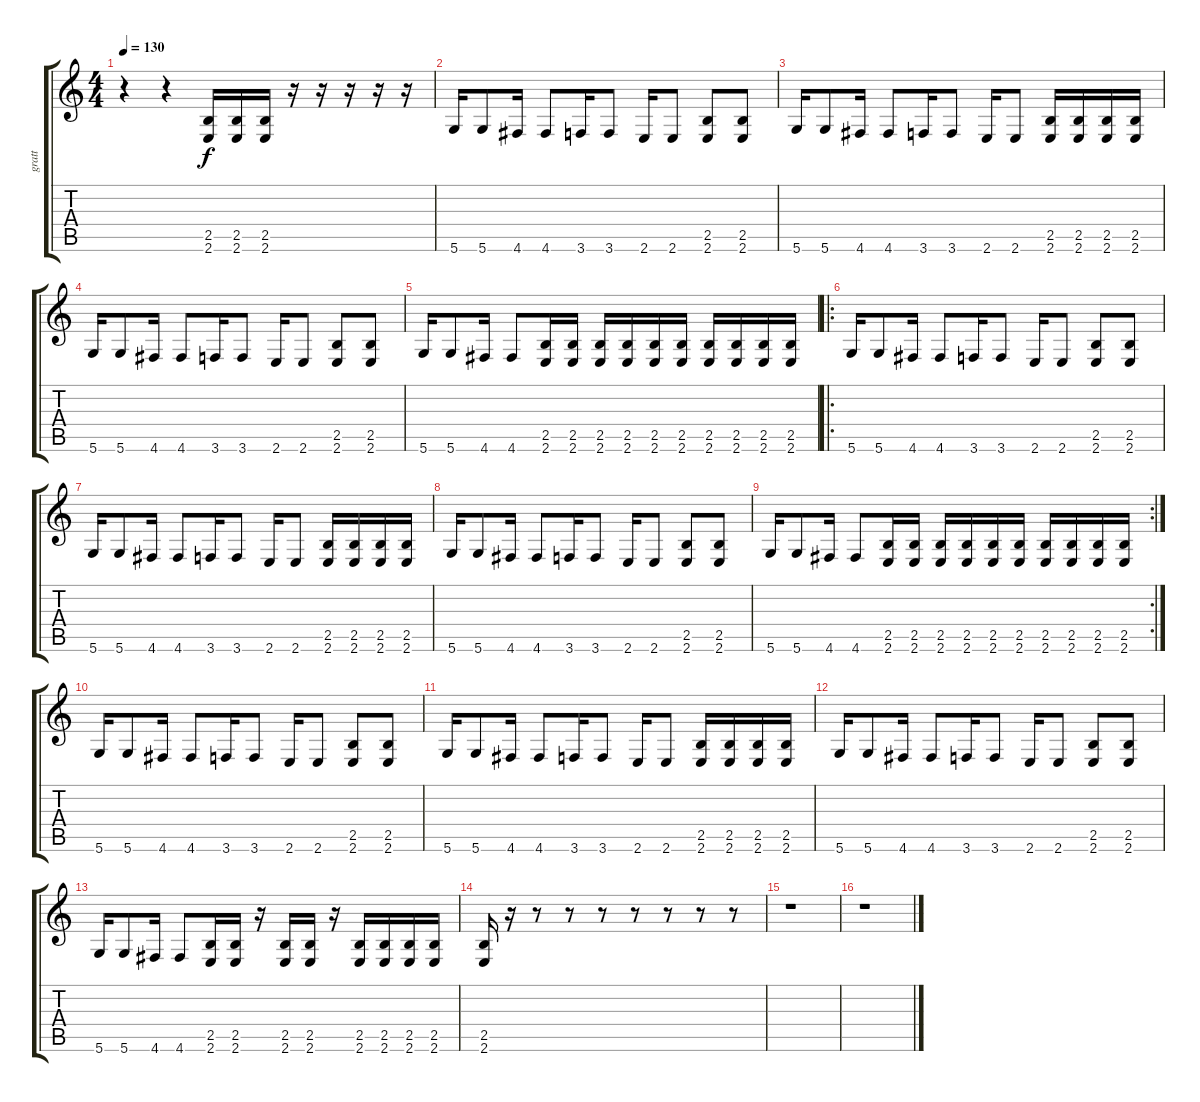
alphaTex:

\track ("gratt" "gratt") {instrument distortionguitar}
\staff {score tabs}
\tuning (E4 B3 G3 D3 A2 D2) {hide}
\ts (4 4)
\tempo 130
\clef g2
\ks c
r.4{dy f} r.4 (2.5 2.6).16 (2.5 2.6).16 (2.5 2.6).16 r.16 r.16 r.16 r.16 r.16 |
5.6.16 5.6.8 4.6.16 4.6.8 3.6.16 3.6.8 2.6.16 2.6.8 (2.5 2.6).8 (2.5 2.6).8 |
5.6.16 5.6.8 4.6.16 4.6.8 3.6.16 3.6.8 2.6.16 2.6.8 (2.5 2.6).16 (2.5 2.6).16 (2.5 2.6).16 (2.5 2.6).16 |
5.6.16 5.6.8 4.6.16 4.6.8 3.6.16 3.6.8 2.6.16 2.6.8 (2.5 2.6).8 (2.5 2.6).8 |
5.6.16 5.6.8 4.6.16 4.6.8 (2.5 2.6).16 (2.5 2.6).16 (2.5 2.6).16 (2.5 2.6).16 (2.5 2.6).16 (2.5 2.6).16 (2.5 2.6).16 (2.5 2.6).16 (2.5 2.6).16 (2.5 2.6).16 |
\ro
5.6.16 5.6.8 4.6.16 4.6.8 3.6.16 3.6.8 2.6.16 2.6.8 (2.5 2.6).8 (2.5 2.6).8 |
5.6.16 5.6.8 4.6.16 4.6.8 3.6.16 3.6.8 2.6.16 2.6.8 (2.5 2.6).16 (2.5 2.6).16 (2.5 2.6).16 (2.5 2.6).16 |
5.6.16 5.6.8 4.6.16 4.6.8 3.6.16 3.6.8 2.6.16 2.6.8 (2.5 2.6).8 (2.5 2.6).8 |
\rc 2
5.6.16 5.6.8 4.6.16 4.6.8 (2.5 2.6).16 (2.5 2.6).16 (2.5 2.6).16 (2.5 2.6).16 (2.5 2.6).16 (2.5 2.6).16 (2.5 2.6).16 (2.5 2.6).16 (2.5 2.6).16 (2.5 2.6).16 |
5.6.16 5.6.8 4.6.16 4.6.8 3.6.16 3.6.8 2.6.16 2.6.8 (2.5 2.6).8 (2.5 2.6).8 |
5.6.16 5.6.8 4.6.16 4.6.8 3.6.16 3.6.8 2.6.16 2.6.8 (2.5 2.6).16 (2.5 2.6).16 (2.5 2.6).16 (2.5 2.6).16 |
5.6.16 5.6.8 4.6.16 4.6.8 3.6.16 3.6.8 2.6.16 2.6.8 (2.5 2.6).8 (2.5 2.6).8 |
5.6.16 5.6.8 4.6.16 4.6.8 (2.5 2.6).16 (2.5 2.6).16 r.16 (2.5 2.6).16 (2.5 2.6).16 r.16 (2.5 2.6).16 (2.5 2.6).16 (2.5 2.6).16 (2.5 2.6).16 |
(2.5 2.6).16 r.16 r.8 r.8 r.8 r.8 r.8 r.8 r.8 |
r.1 |
r.1
